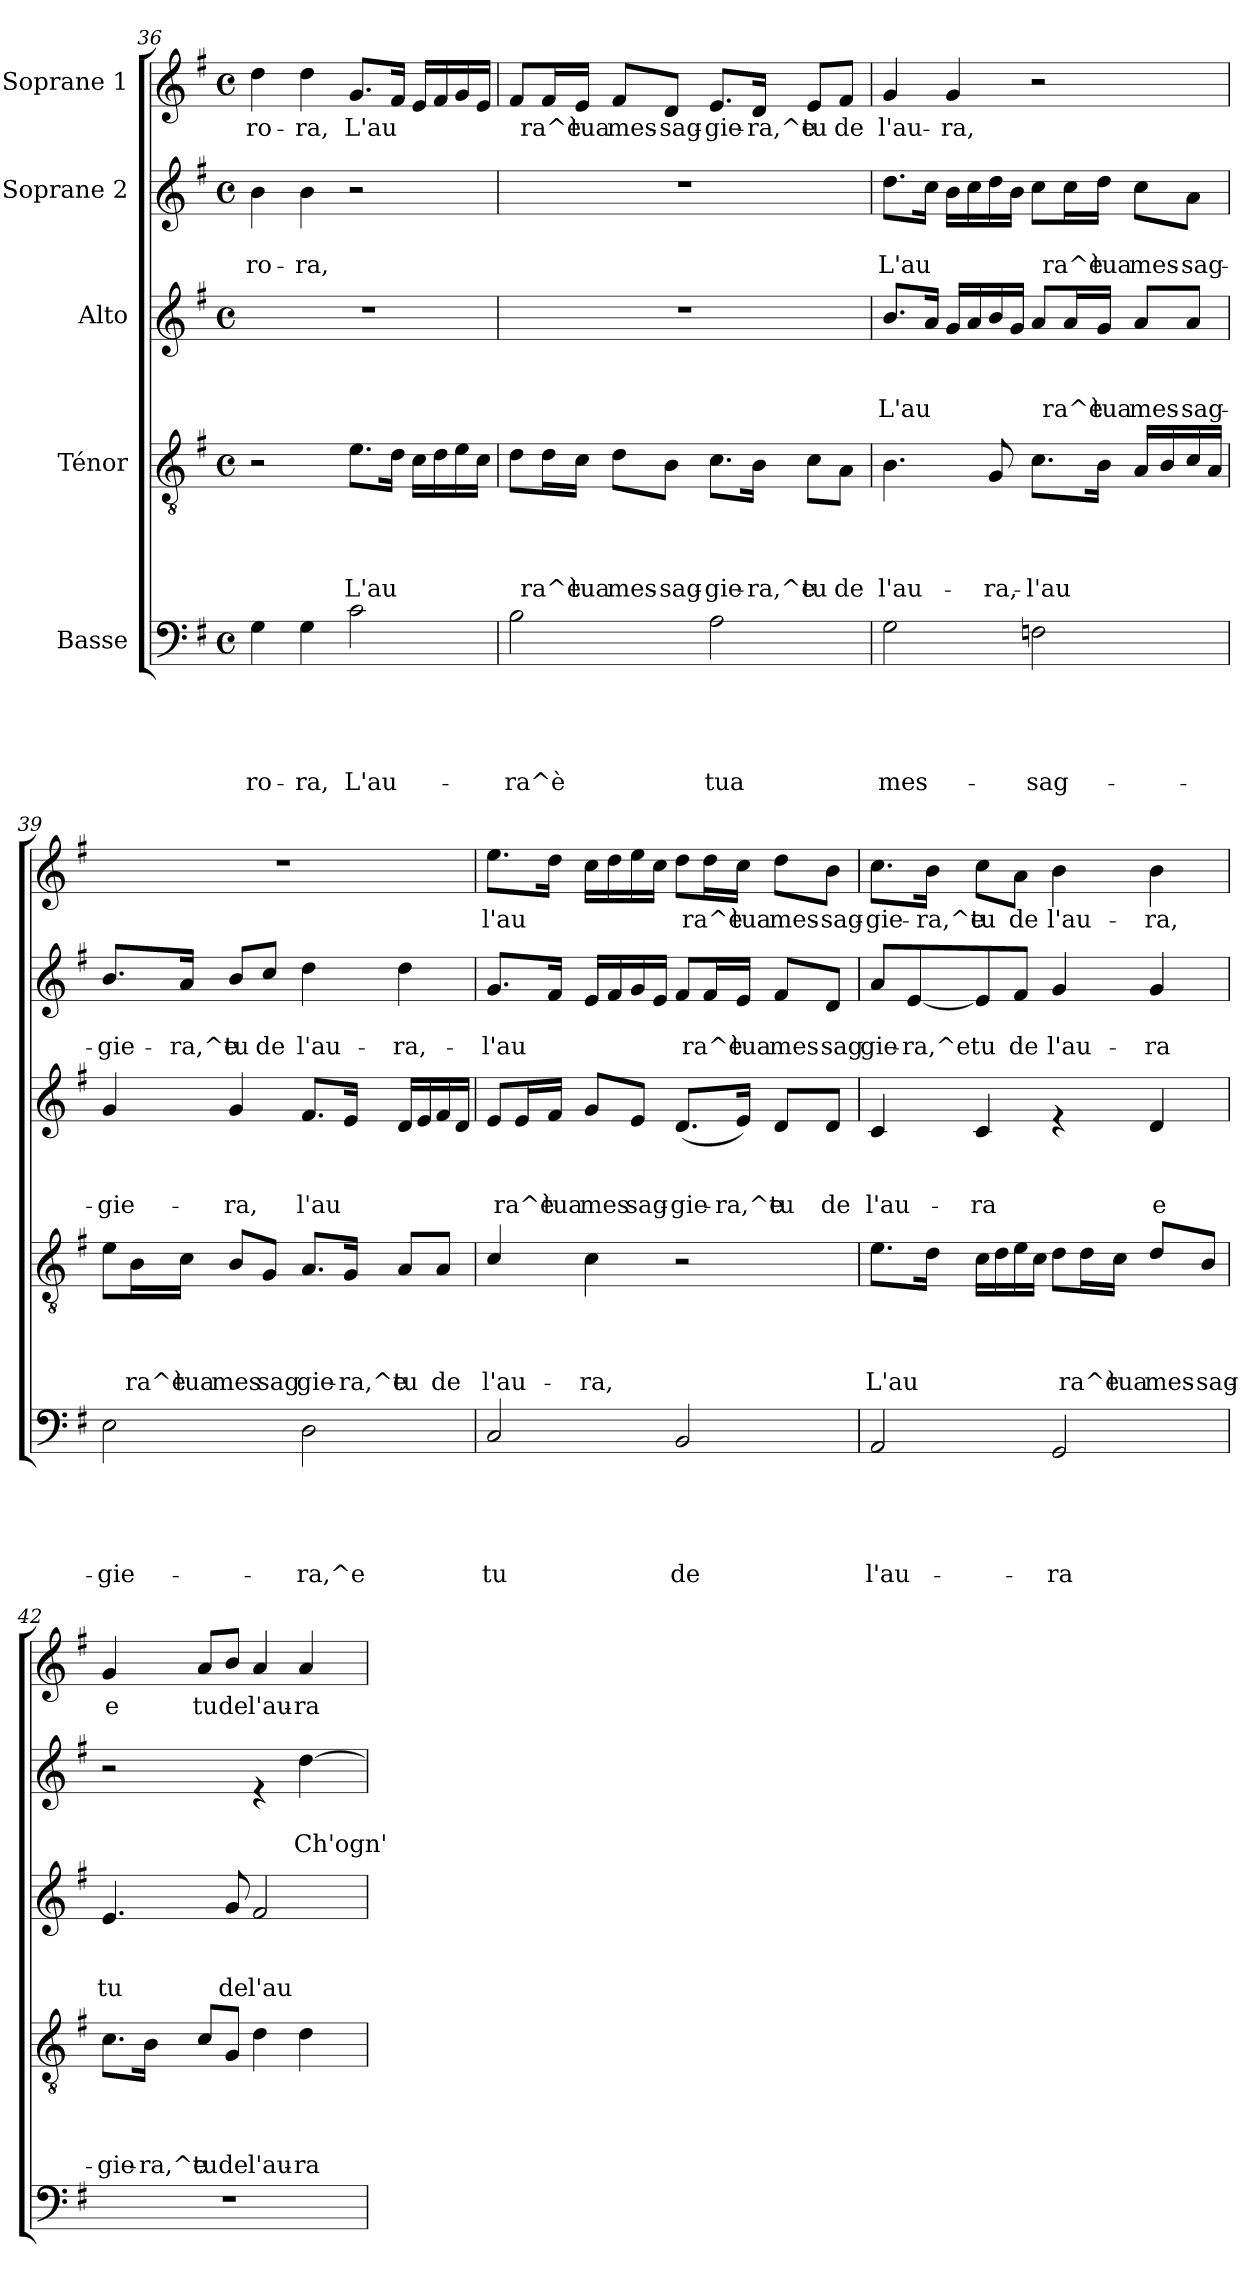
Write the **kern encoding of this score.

**kern	**text	**text	**text	**text	**text	**kern	**text	**text	**text	**text	**kern	**text	**text	**text	**kern	**text	**text	**kern	**text
*part5	*part5	*part5	*part5	*part5	*part5	*part4	*part4	*part4	*part4	*part4	*part3	*part3	*part3	*part3	*part2	*part2	*part2	*part1	*part1
*staff5	*staff5	*staff5	*staff5	*staff5	*staff5	*staff4	*staff4	*staff4	*staff4	*staff4	*staff3	*staff3	*staff3	*staff3	*staff2	*staff2	*staff2	*staff1	*staff1
*I"Basse	*	*	*	*	*	*I"Ténor	*	*	*	*	*I"Alto	*	*	*	*I"Soprane 2	*	*	*I"Soprane 1	*
!!LO:PB:g=z
*clefF4	*	*	*	*	*	*clefGv2	*	*	*	*	*clefG2	*	*	*	*clefG2	*	*	*clefG2	*
*k[f#]	*	*	*	*	*	*k[f#]	*	*	*	*	*k[f#]	*	*	*	*k[f#]	*	*	*k[f#]	*
*G:	*	*	*	*	*	*G:	*	*	*	*	*G:	*	*	*	*G:	*	*	*G:	*
*M4/4	*	*	*	*	*	*M4/4	*	*	*	*	*M4/4	*	*	*	*M4/4	*	*	*M4/4	*
*met(c)	*	*	*	*	*	*met(c)	*	*	*	*	*met(c)	*	*	*	*met(c)	*	*	*met(c)	*
=36	=36	=36	=36	=36	=36	=36	=36	=36	=36	=36	=36	=36	=36	=36	=36	=36	=36	=36	=36
!	!	!	!	!	!LO:LY:b	!	!	!	!	!	!	!	!	!	!	!	!LO:LY:b	!	!LO:LY:b
4G\	.	.	.	.	-ro-	2r	.	.	.	.	1r	.	.	.	4b\	.	-ro-	4dd\	-ro-
!	!	!	!	!	!LO:LY:b	!	!	!	!	!	!	!	!	!	!	!	!LO:LY:b	!	!LO:LY:b
4G\	.	.	.	.	-ra,	.	.	.	.	.	.	.	.	.	4b\	.	-ra,	4dd\	-ra,
!	!	!	!	!	!LO:LY:b	!	!	!	!	!LO:LY:b	!	!	!	!	!	!	!	!	!LO:LY:b
2c\	.	.	.	.	L'au-	8.e\L	.	.	.	L'au	.	.	.	.	2r	.	.	8.g/L	L'au
.	.	.	.	.	.	16d\Jk	.	.	.	.	.	.	.	.	.	.	.	16f#/Jk	.
.	.	.	.	.	.	16c\LL	.	.	.	.	.	.	.	.	.	.	.	16e/LL	.
.	.	.	.	.	.	16d\	.	.	.	.	.	.	.	.	.	.	.	16f#/	.
.	.	.	.	.	.	16e\	.	.	.	.	.	.	.	.	.	.	.	16g/	.
.	.	.	.	.	.	16c\JJ	.	.	.	.	.	.	.	.	.	.	.	16e/JJ	.
=37	=37	=37	=37	=37	=37	=37	=37	=37	=37	=37	=37	=37	=37	=37	=37	=37	=37	=37	=37
!	!	!	!	!	!LO:LY:b	!	!	!	!	!	!	!	!	!	!	!	!	!	!
2B\	.	.	.	.	-ra^è	8d\L	.	.	.	.	1r	.	.	.	1r	.	.	8f#/L	.
!	!	!	!	!	!	!	!	!	!	!LO:LY:b	!	!	!	!	!	!	!	!	!LO:LY:b
.	.	.	.	.	.	16d\L	.	.	.	ra^è	.	.	.	.	.	.	.	16f#/L	ra^è
!	!	!	!	!	!	!	!	!	!	!LO:LY:b	!	!	!	!	!	!	!	!	!LO:LY:b
.	.	.	.	.	.	16c\JJ	.	.	.	tua	.	.	.	.	.	.	.	16e/JJ	tua
!	!	!	!	!	!	!	!	!	!	!LO:LY:b	!	!	!	!	!	!	!	!	!LO:LY:b
.	.	.	.	.	.	8d\L	.	.	.	mes-	.	.	.	.	.	.	.	8f#/L	mes-
!	!	!	!	!	!	!	!	!	!	!LO:LY:b	!	!	!	!	!	!	!	!	!LO:LY:b
.	.	.	.	.	.	8B\J	.	.	.	-sag-	.	.	.	.	.	.	.	8d/J	-sag-
!	!	!	!	!	!LO:LY:b	!	!	!	!	!LO:LY:b	!	!	!	!	!	!	!	!	!LO:LY:b
2A\	.	.	.	.	tua	8.c\L	.	.	.	-gie-	.	.	.	.	.	.	.	8.e/L	-gie-
!	!	!	!	!	!	!	!	!	!	!LO:LY:b	!	!	!	!	!	!	!	!	!LO:LY:b
.	.	.	.	.	.	16B\Jk	.	.	.	-ra,^e	.	.	.	.	.	.	.	16d/Jk	-ra,^e
!	!	!	!	!	!	!	!	!	!	!LO:LY:b	!	!	!	!	!	!	!	!	!LO:LY:b
.	.	.	.	.	.	8c\L	.	.	.	tu	.	.	.	.	.	.	.	8e/L	tu
!	!	!	!	!	!	!	!	!	!	!LO:LY:b	!	!	!	!	!	!	!	!	!LO:LY:b
.	.	.	.	.	.	8A\J	.	.	.	de	.	.	.	.	.	.	.	8f#/J	de
=38	=38	=38	=38	=38	=38	=38	=38	=38	=38	=38	=38	=38	=38	=38	=38	=38	=38	=38	=38
!	!	!	!	!	!LO:LY:b	!	!	!	!	!LO:LY:b	!	!	!	!LO:LY:b	!	!	!LO:LY:b	!	!LO:LY:b
2G\	.	.	.	.	mes-	4.B\	.	.	.	l'au-	8.b/L	.	.	L'au	8.dd\L	.	L'au	4g/	l'au-
.	.	.	.	.	.	.	.	.	.	.	16a/Jk	.	.	.	16cc\Jk	.	.	.	.
!	!	!	!	!	!	!	!	!	!	!	!	!	!	!	!	!	!	!	!LO:LY:b
.	.	.	.	.	.	.	.	.	.	.	16g/LL	.	.	.	16b\LL	.	.	4g/	-ra,
.	.	.	.	.	.	.	.	.	.	.	16a/	.	.	.	16cc\	.	.	.	.
!	!	!	!	!	!	!	!	!	!	!LO:LY:b	!	!	!	!	!	!	!	!	!
.	.	.	.	.	.	8G/	.	.	.	-ra,-	16b/	.	.	.	16dd\	.	.	.	.
.	.	.	.	.	.	.	.	.	.	.	16g/JJ	.	.	.	16b\JJ	.	.	.	.
!	!	!	!	!	!LO:LY:b	!	!	!	!	!LO:LY:b	!	!	!	!	!	!	!	!	!
2Fn\	.	.	.	.	-sag-	8.c\L	.	.	.	-l'au	8a/L	.	.	.	8cc\L	.	.	2r	.
!	!	!	!	!	!	!	!	!	!	!	!	!	!	!LO:LY:b	!	!	!LO:LY:b	!	!
.	.	.	.	.	.	.	.	.	.	.	16a/L	.	.	ra^è	16cc\L	.	ra^è	.	.
!	!	!	!	!	!	!	!	!	!	!	!	!	!	!LO:LY:b	!	!	!LO:LY:b	!	!
.	.	.	.	.	.	16B\Jk	.	.	.	.	16g/JJ	.	.	tua	16dd\JJ	.	tua	.	.
!	!	!	!	!	!	!	!	!	!	!	!	!	!	!LO:LY:b	!	!	!LO:LY:b	!	!
.	.	.	.	.	.	16A/LL	.	.	.	.	8a/L	.	.	mes-	8cc\L	.	mes-	.	.
.	.	.	.	.	.	16B/	.	.	.	.	.	.	.	.	.	.	.	.	.
!	!	!	!	!	!	!	!	!	!	!	!	!	!	!LO:LY:b	!	!	!LO:LY:b	!	!
.	.	.	.	.	.	16c/	.	.	.	.	8a/J	.	.	-sag-	8a\J	.	-sag-	.	.
.	.	.	.	.	.	16A/JJ	.	.	.	.	.	.	.	.	.	.	.	.	.
!!LO:LB:g=z
=39	=39	=39	=39	=39	=39	=39	=39	=39	=39	=39	=39	=39	=39	=39	=39	=39	=39	=39	=39
!	!	!	!	!	!LO:LY:b	!	!	!	!	!	!	!	!	!LO:LY:b	!	!	!LO:LY:b	!	!
2E\	.	.	.	.	-gie-	8e\L	.	.	.	.	4g/	.	.	-gie-	8.b/L	.	-gie-	1r	.
!	!	!	!	!	!	!	!	!	!	!LO:LY:b	!	!	!	!	!	!	!	!	!
.	.	.	.	.	.	16B\L	.	.	.	ra^è	.	.	.	.	.	.	.	.	.
!	!	!	!	!	!	!	!	!	!	!LO:LY:b	!	!	!	!	!	!	!LO:LY:b	!	!
.	.	.	.	.	.	16c\JJ	.	.	.	tua	.	.	.	.	16a/Jk	.	-ra,^e	.	.
!	!	!	!	!	!	!	!	!	!	!LO:LY:b	!	!	!	!LO:LY:b	!	!	!LO:LY:b	!	!
.	.	.	.	.	.	8B/L	.	.	.	mes	4g/	.	.	-ra,	8b/L	.	tu	.	.
!	!	!	!	!	!	!	!	!	!	!LO:LY:b	!	!	!	!	!	!	!LO:LY:b	!	!
.	.	.	.	.	.	8G/J	.	.	.	sag	.	.	.	.	8cc/J	.	de	.	.
!	!	!	!	!	!LO:LY:b	!	!	!	!	!LO:LY:b	!	!	!	!LO:LY:b	!	!	!LO:LY:b	!	!
2D\	.	.	.	.	-ra,^e	8.A/L	.	.	.	gie-	8.f#/L	.	.	l'au	4dd\	.	l'au-	.	.
!	!	!	!	!	!	!	!	!	!	!LO:LY:b	!	!	!	!	!	!	!	!	!
.	.	.	.	.	.	16G/Jk	.	.	.	-ra,^e	16e/Jk	.	.	.	.	.	.	.	.
!	!	!	!	!	!	!	!	!	!	!LO:LY:b	!	!	!	!	!	!	!LO:LY:b	!	!
.	.	.	.	.	.	8A/L	.	.	.	tu	16d/LL	.	.	.	4dd\	.	-ra,-	.	.
.	.	.	.	.	.	.	.	.	.	.	16e/	.	.	.	.	.	.	.	.
!	!	!	!	!	!	!	!	!	!	!LO:LY:b	!	!	!	!	!	!	!	!	!
.	.	.	.	.	.	8A/J	.	.	.	de	16f#/	.	.	.	.	.	.	.	.
.	.	.	.	.	.	.	.	.	.	.	16d/JJ	.	.	.	.	.	.	.	.
=40	=40	=40	=40	=40	=40	=40	=40	=40	=40	=40	=40	=40	=40	=40	=40	=40	=40	=40	=40
!	!	!	!	!	!LO:LY:b	!	!	!	!	!LO:LY:b	!	!	!	!	!	!	!LO:LY:b	!	!LO:LY:b
2C/	.	.	.	.	tu	4c/	.	.	.	l'au-	8e/L	.	.	.	8.g/L	.	-l'au	8.ee\L	l'au
!	!	!	!	!	!	!	!	!	!	!	!	!	!	!LO:LY:b	!	!	!	!	!
.	.	.	.	.	.	.	.	.	.	.	16e/L	.	.	ra^è	.	.	.	.	.
!	!	!	!	!	!	!	!	!	!	!	!	!	!	!LO:LY:b	!	!	!	!	!
.	.	.	.	.	.	.	.	.	.	.	16f#/JJ	.	.	tua	16f#/Jk	.	.	16dd\Jk	.
!	!	!	!	!	!	!	!	!	!	!LO:LY:b	!	!	!	!LO:LY:b	!	!	!	!	!
.	.	.	.	.	.	4c\	.	.	.	-ra,	8g/L	.	.	mes	16e/LL	.	.	16cc\LL	.
.	.	.	.	.	.	.	.	.	.	.	.	.	.	.	16f#/	.	.	16dd\	.
!	!	!	!	!	!	!	!	!	!	!	!	!	!	!LO:LY:b	!	!	!	!	!
.	.	.	.	.	.	.	.	.	.	.	8e/J	.	.	sag-	16g/	.	.	16ee\	.
.	.	.	.	.	.	.	.	.	.	.	.	.	.	.	16e/JJ	.	.	16cc\JJ	.
!	!	!	!	!	!LO:LY:b	!	!	!	!	!	!	!	!	!LO:LY:b	!	!	!	!	!
2BB/	.	.	.	.	de	2r	.	.	.	.	(<8.d/L	.	.	-gie-	8f#/L	.	.	8dd\L	.
!	!	!	!	!	!	!	!	!	!	!	!	!	!	!	!	!	!LO:LY:b	!	!LO:LY:b
.	.	.	.	.	.	.	.	.	.	.	.	.	.	.	16f#/L	.	ra^è	16dd\L	ra^è
!	!	!	!	!	!	!	!	!	!	!	!	!	!	!LO:LY:b	!	!	!LO:LY:b	!	!LO:LY:b
.	.	.	.	.	.	.	.	.	.	.	16e/Jk)	.	.	-ra,^e	16e/JJ	.	tua	16cc\JJ	tua
!	!	!	!	!	!	!	!	!	!	!	!	!	!	!LO:LY:b	!	!	!LO:LY:b	!	!LO:LY:b
.	.	.	.	.	.	.	.	.	.	.	8d/L	.	.	tu	8f#/L	.	mes	8dd\L	mes-
!	!	!	!	!	!	!	!	!	!	!	!	!	!	!LO:LY:b	!	!	!LO:LY:b	!	!LO:LY:b
.	.	.	.	.	.	.	.	.	.	.	8d/J	.	.	de	8d/J	.	sag	8b\J	-sag-
=41	=41	=41	=41	=41	=41	=41	=41	=41	=41	=41	=41	=41	=41	=41	=41	=41	=41	=41	=41
!	!	!	!	!	!LO:LY:b	!	!	!	!	!LO:LY:b	!	!	!	!LO:LY:b	!	!	!LO:LY:b	!	!LO:LY:b
2AA/	.	.	.	.	l'au-	8.e\L	.	.	.	L'au	4c/	.	.	l'au-	8a/L	.	gie-	8.cc\L	-gie-
!	!	!	!	!	!	!	!	!	!	!	!	!	!	!	!	!	!LO:LY:b	!	!
.	.	.	.	.	.	.	.	.	.	.	.	.	.	.	[<8e/	.	-ra,^e	.	.
!	!	!	!	!	!	!	!	!	!	!	!	!	!	!	!	!	!	!	!LO:LY:b
.	.	.	.	.	.	16d\Jk	.	.	.	.	.	.	.	.	.	.	.	16b\Jk	-ra,^e
!	!	!	!	!	!	!	!	!	!	!	!	!	!	!LO:LY:b	!	!	!LO:LY:b	!	!LO:LY:b
.	.	.	.	.	.	16c\LL	.	.	.	.	4c/	.	.	-ra	8e/]	.	tu	8cc\L	tu
.	.	.	.	.	.	16d\	.	.	.	.	.	.	.	.	.	.	.	.	.
!	!	!	!	!	!	!	!	!	!	!	!	!	!	!	!	!	!LO:LY:b	!	!LO:LY:b
.	.	.	.	.	.	16e\	.	.	.	.	.	.	.	.	8f#/J	.	de	8a\J	de
.	.	.	.	.	.	16c\JJ	.	.	.	.	.	.	.	.	.	.	.	.	.
!	!	!	!	!	!LO:LY:b	!	!	!	!	!	!	!	!	!	!	!	!LO:LY:b	!	!LO:LY:b
2GG/	.	.	.	.	-ra	8d\L	.	.	.	.	4re	.	.	.	4g/	.	l'au-	4b\	l'au-
!	!	!	!	!	!	!	!	!	!	!LO:LY:b	!	!	!	!	!	!	!	!	!
.	.	.	.	.	.	16d\L	.	.	.	ra^è	.	.	.	.	.	.	.	.	.
!	!	!	!	!	!	!	!	!	!	!LO:LY:b	!	!	!	!	!	!	!	!	!
.	.	.	.	.	.	16c\JJ	.	.	.	tua	.	.	.	.	.	.	.	.	.
!	!	!	!	!	!	!	!	!	!	!LO:LY:b	!	!	!	!LO:LY:b	!	!	!LO:LY:b	!	!LO:LY:b
.	.	.	.	.	.	8d/L	.	.	.	mes-	4d/	.	.	e	4g/	.	-ra	4b\	-ra,
!	!	!	!	!	!	!	!	!	!	!LO:LY:b	!	!	!	!	!	!	!	!	!
.	.	.	.	.	.	8B/J	.	.	.	-sag-	.	.	.	.	.	.	.	.	.
!!LO:LB:g=z
=42	=42	=42	=42	=42	=42	=42	=42	=42	=42	=42	=42	=42	=42	=42	=42	=42	=42	=42	=42
!	!	!	!	!	!	!	!	!	!	!LO:LY:b	!	!	!	!LO:LY:b	!	!	!	!	!LO:LY:b
1r	.	.	.	.	.	8.c\L	.	.	.	-gie-	4.e/	.	.	tu	2r	.	.	4g/	e
!	!	!	!	!	!	!	!	!	!	!LO:LY:b	!	!	!	!	!	!	!	!	!
.	.	.	.	.	.	16B\Jk	.	.	.	-ra,^e	.	.	.	.	.	.	.	.	.
!	!	!	!	!	!	!	!	!	!	!LO:LY:b	!	!	!	!	!	!	!	!	!LO:LY:b
.	.	.	.	.	.	8c/L	.	.	.	tu	.	.	.	.	.	.	.	8a/L	tu
!	!	!	!	!	!	!	!	!	!	!LO:LY:b	!	!	!	!LO:LY:b	!	!	!	!	!LO:LY:b
.	.	.	.	.	.	8G/J	.	.	.	de	8g/	.	.	de	.	.	.	8b/J	de
!	!	!	!	!	!	!	!	!	!	!LO:LY:b	!	!	!	!LO:LY:b	!	!	!	!	!LO:LY:b
.	.	.	.	.	.	4d\	.	.	.	l'au-	2f#/	.	.	l'au-	4re	.	.	4a/	l'au-
!	!	!	!	!	!	!	!	!	!	!LO:LY:b	!	!	!	!	!	!	!LO:LY:b	!	!LO:LY:b
.	.	.	.	.	.	4d\	.	.	.	-ra	.	.	.	.	[>4dd\	.	Ch'ogn'	4a/	-ra
=	=	=	=	=	=	=	=	=	=	=	=	=	=	=	=	=	=	=	=
*-	*-	*-	*-	*-	*-	*-	*-	*-	*-	*-	*-	*-	*-	*-	*-	*-	*-	*-	*-
